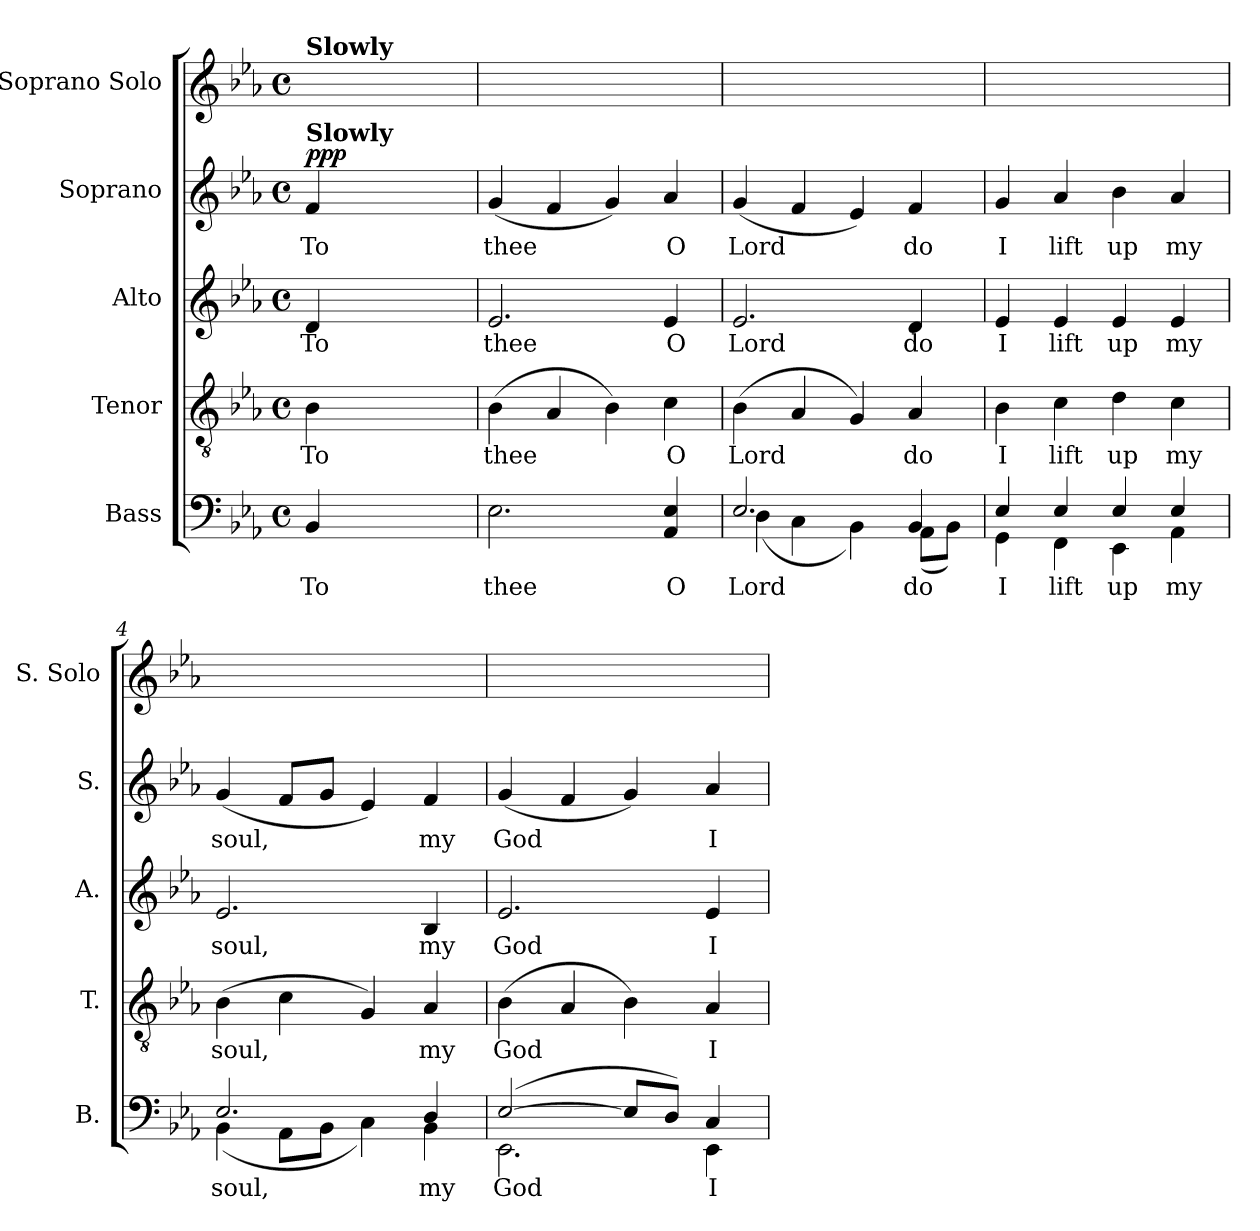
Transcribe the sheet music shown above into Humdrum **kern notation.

**kern	**text	**kern	**text	**kern	**text	**kern	**text	**dynam	**kern
*part5	*part5	*part4	*part4	*part3	*part3	*part2	*part2	*part2	*part1
*staff5	*staff5	*staff4	*staff4	*staff3	*staff3	*staff2	*staff2	*staff2	*staff1
*I"Bass	*	*I"Tenor	*	*I"Alto	*	*I"Soprano	*	*	*I"Soprano Solo
*I'B.	*	*I'T.	*	*I'A.	*	*I'S.	*	*	*I'S. Solo
!!LO:PB:g=z
*clefF4	*	*clefGv2	*	*clefG2	*	*clefG2	*	*	*clefG2
*	*	*ITrd7c12	*	*	*	*	*	*	*
*k[b-e-a-]	*	*k[b-e-a-]	*	*k[b-e-a-]	*	*k[b-e-a-]	*	*	*k[b-e-a-]
*E-:	*	*E-:	*	*E-:	*	*E-:	*	*	*E-:
*M4/4	*	*M4/4	*	*M4/4	*	*M4/4	*	*	*M4/4
*met(c)	*	*met(c)	*	*met(c)	*	*met(c)	*	*	*met(c)
=	=	=	=	=	=	=	=	=	=
!	!LO:LY:b:color=#000000	!	!	!	!	!	!	!	!
!	!	!	!LO:LY:b:color=#000000	!	!	!	!	!	!
!	!	!	!	!	!LO:LY:b:color=#000000	!	!	!	!
!	!	!	!	!	!	!	!	!	!LO:TX:a:B:t=Slowly
!	!	!	!	!	!	!LO:TX:a:B:t=Slowly	!	!	!
!	!	!	!	!	!	!	!LO:LY:b:color=#000000	!	!LO:N:vis=1
4BB-i/	To	4BB-i\	To	4di/	To	4fi/	To	ppp	1ryy
2.ryy	.	2.ryy	.	2.ryy	.	2.ryy	.	.	.
=1	=1	=1	=1	=1	=1	=1	=1	=1	=1
!	!LO:LY:b:color=#000000	!	!	!	!	!	!	!	!
!	!	!	!LO:LY:b:color=#000000	!	!	!	!	!	!
!	!	!	!	!	!LO:LY:b:color=#000000	!	!	!	!
!	!	!	!	!	!	!	!LO:LY:b:color=#000000	!	!
2.E-i\	thee	(4BB-i\	thee	2.e-i/	thee	(4gi/	thee	.	1ryy
.	.	4AA-i/	.	.	.	4fi/	.	.	.
.	.	4BB-i\)	.	.	.	4gi/)	.	.	.
!	!LO:LY:b:color=#000000	!	!	!	!	!	!	!	!
!	!	!	!LO:LY:b:color=#000000	!	!	!	!	!	!
!	!	!	!	!	!LO:LY:b:color=#000000	!	!	!	!
!	!	!	!	!	!	!	!LO:LY:b:color=#000000	!	!
4AA-i/ 4E-i	O	4Ci\	O	4e-i/	O	4a-i/	O	.	.
=2	=2	=2	=2	=2	=2	=2	=2	=2	=2
!	!LO:LY:b:color=#000000	!	!	!	!	!	!	!	!
*^	*	*	*	*	*	*	*	*	*
!	!	!	!	!LO:LY:b:color=#000000	!	!	!	!	!	!
!	!	!	!	!	!	!LO:LY:b:color=#000000	!	!	!	!
!	!	!	!	!	!	!	!	!LO:LY:b:color=#000000	!	!
2.E-i/	(4Di\	Lord	(4BB-i\	Lord	2.e-i/	Lord	(4gi/	Lord	.	1ryy
.	4Ci\	.	4AA-i/	.	.	.	4fi/	.	.	.
.	4BB-i\)	.	4GGi/)	.	.	.	4e-i/)	.	.	.
!	!	!LO:LY:b:color=#000000	!	!	!	!	!	!	!	!
!	!	!	!	!LO:LY:b:color=#000000	!	!	!	!	!	!
!	!	!	!	!	!	!LO:LY:b:color=#000000	!	!	!	!
!	!	!	!	!	!	!	!	!LO:LY:b:color=#000000	!	!
4BB-i/	(8AA-i\L	do	4AA-i/	do	4di/	do	4fi/	do	.	.
.	8BB-i\J)	.	.	.	.	.	.	.	.	.
=3	=3	=3	=3	=3	=3	=3	=3	=3	=3	=3
!	!	!LO:LY:b:color=#000000	!	!	!	!	!	!	!	!
!	!	!	!	!LO:LY:b:color=#000000	!	!	!	!	!	!
!	!	!	!	!	!	!LO:LY:b:color=#000000	!	!	!	!
!	!	!	!	!	!	!	!	!LO:LY:b:color=#000000	!	!
4E-i/	4GGi\	I	4BB-i\	I	4e-i/	I	4gi/	I	.	1ryy
!	!	!LO:LY:b:color=#000000	!	!	!	!	!	!	!	!
!	!	!	!	!LO:LY:b:color=#000000	!	!	!	!	!	!
!	!	!	!	!	!	!LO:LY:b:color=#000000	!	!	!	!
!	!	!	!	!	!	!	!	!LO:LY:b:color=#000000	!	!
4E-i/	4FFi\	lift	4Ci\	lift	4e-i/	lift	4a-i/	lift	.	.
!	!	!LO:LY:b:color=#000000	!	!	!	!	!	!	!	!
!	!	!	!	!LO:LY:b:color=#000000	!	!	!	!	!	!
!	!	!	!	!	!	!LO:LY:b:color=#000000	!	!	!	!
!	!	!	!	!	!	!	!	!LO:LY:b:color=#000000	!	!
4E-i/	4EE-i\	up	4Di\	up	4e-i/	up	4b-i\	up	.	.
!	!	!LO:LY:b:color=#000000	!	!	!	!	!	!	!	!
!	!	!	!	!LO:LY:b:color=#000000	!	!	!	!	!	!
!	!	!	!	!	!	!LO:LY:b:color=#000000	!	!	!	!
!	!	!	!	!	!	!	!	!LO:LY:b:color=#000000	!	!
4E-i/	4AA-i\	my	4Ci\	my	4e-i/	my	4a-i/	my	.	.
!!LO:LB:g=z
=4	=4	=4	=4	=4	=4	=4	=4	=4	=4	=4
!	!	!LO:LY:b:color=#000000	!	!	!	!	!	!	!	!
!	!	!	!	!LO:LY:b:color=#000000	!	!	!	!	!	!
!	!	!	!	!	!	!LO:LY:b:color=#000000	!	!	!	!
!	!	!	!	!	!	!	!	!LO:LY:b:color=#000000	!	!
2.E-i/	(4BB-i\	soul,	(4BB-i\	soul,	2.e-i/	soul,	(4gi/	soul,	.	1ryy
.	8AA-i\L	.	4Ci\	.	.	.	8fi/L	.	.	.
.	8BB-i\J	.	.	.	.	.	8gi/J	.	.	.
.	4Ci\)	.	4GGi/)	.	.	.	4e-i/)	.	.	.
!	!	!LO:LY:b:color=#000000	!	!	!	!	!	!	!	!
!	!	!	!	!LO:LY:b:color=#000000	!	!	!	!	!	!
!	!	!	!	!	!	!LO:LY:b:color=#000000	!	!	!	!
!	!	!	!	!	!	!	!	!LO:LY:b:color=#000000	!	!
4Di/	4BB-i\	my	4AA-i/	my	4B-i/	my	4fi/	my	.	.
=5	=5	=5	=5	=5	=5	=5	=5	=5	=5	=5
!	!	!LO:LY:b:color=#000000	!	!	!	!	!	!	!	!
!	!	!	!	!LO:LY:b:color=#000000	!	!	!	!	!	!
!	!	!	!	!	!	!LO:LY:b:color=#000000	!	!	!	!
!	!	!	!	!	!	!	!	!LO:LY:b:color=#000000	!	!
([>2E-i/	2.EE-i\	God	(4BB-i\	God	2.e-i/	God	(4gi/	God	.	1ryy
.	.	.	4AA-i/	.	.	.	4fi/	.	.	.
8E-i/L]	.	.	4BB-i\)	.	.	.	4gi/)	.	.	.
8Di/J)	.	.	.	.	.	.	.	.	.	.
!	!	!LO:LY:b:color=#000000	!	!	!	!	!	!	!	!
!	!	!	!	!LO:LY:b:color=#000000	!	!	!	!	!	!
!	!	!	!	!	!	!LO:LY:b:color=#000000	!	!	!	!
!	!	!	!	!	!	!	!	!LO:LY:b:color=#000000	!	!
4Ci/	4EE-i\	I	4AA-i/	I	4e-i/	I	4a-i/	I	.	.
*v	*v	*	*	*	*	*	*	*	*	*
=	=	=	=	=	=	=	=	=	=
*-	*-	*-	*-	*-	*-	*-	*-	*-	*-
